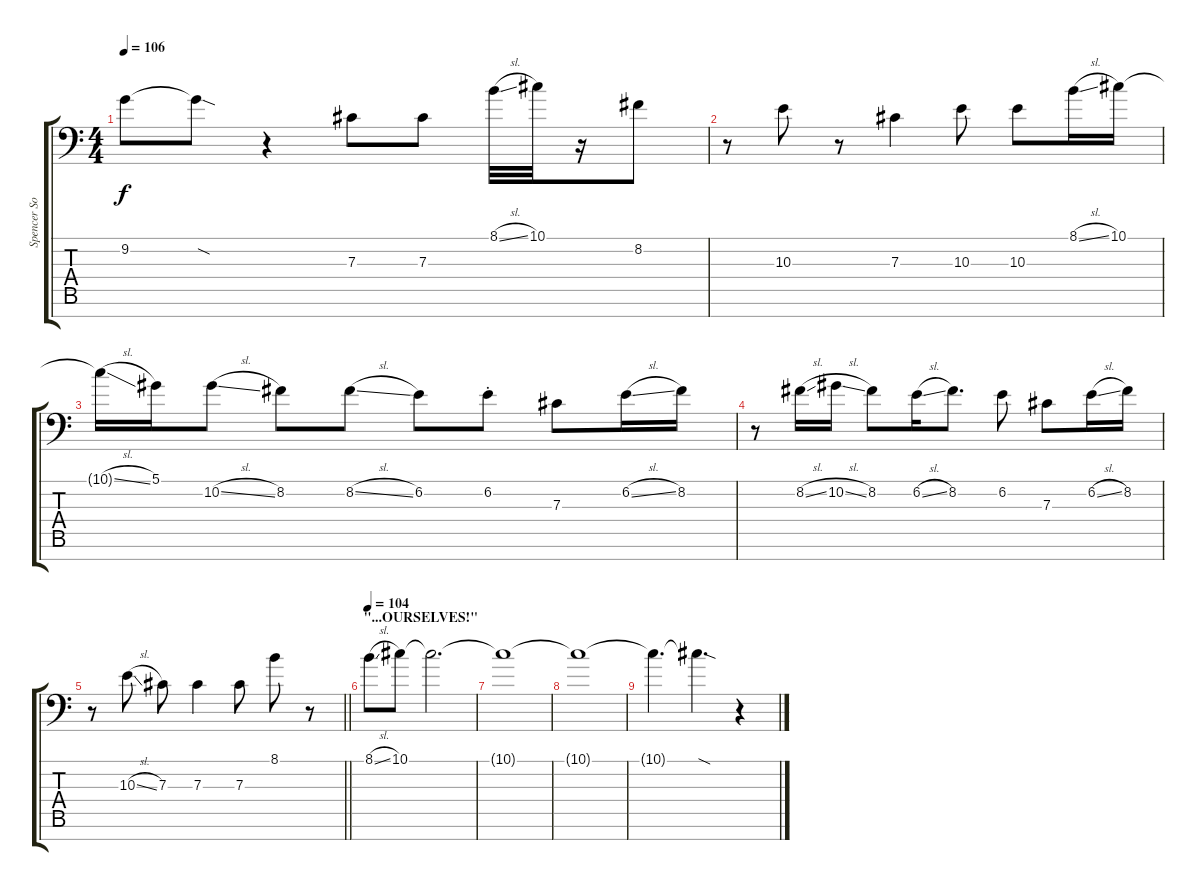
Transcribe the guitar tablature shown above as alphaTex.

\track ("Spencer Sotelo - Vocals" "Spencer So") {instrument flute}
\staff {score tabs}
\tuning (Eb4 Bb3 Gb3 Db3 Ab2 Eb2 Ab1) {hide}
\ts (4 4)
\tempo 106
\clef f4
\ks c
9.2{t}.8{dy f} 9.2{sod t}.8 r.4 7.3.8 7.3.8 8.1{sl}.32 10.1.32 r.16 8.2.8 |
r.8 10.3.8 r.8 7.3.4 10.3.8 10.3.8 8.1{sl}.16 10.1.16 |
10.1{sl t}.16 5.1.16 10.2{sl}.8 8.2.8 8.2{sl}.8 6.2.8 6.2{st}.8 7.3.8 6.2{sl}.16 8.2.16 |
r.8 8.2{sl}.16 10.2{sl}.16 8.2.8 6.2{sl}.16 8.2.8{d} 6.2.8 7.3.8 6.2{sl}.16 8.2.16 |
\barLineRight lightlight
r.8 10.3{sl}.8 7.3.8 7.3.4 7.3.8 8.1.8 r.8 |
\section ("" "\"...OURSELVES!\"")
\tempo 104
8.1{sl}.8 10.1.8 10.1{t}.2{d} |
10.1{t}.1 |
10.1{t}.1{volume 8} |
10.1{t}.4{d} 10.1{sod t}.4{d} r.4
